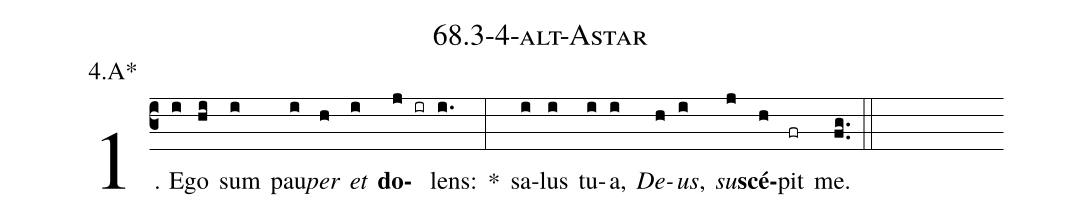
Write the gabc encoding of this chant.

name: 68.3-4-alt-Astar;
annotation: 4.A*;
%%
(c3)1. E(i)go(hi) sum(i) pau(i)<i>per</i>(h) <i>et</i>(i) <b>do</b>(j ir)lens:(i.) *(:) sa(i)lus(i) tu(i)a,(i) <i>De</i>(h)<i>us</i>,(i) <i>su</i>(j)<b>scé</b>(h)pit(fr) me.(fg..) (::)


%E(i) u(h) o(i) u(j) a(h) e.(fg..) (::)
